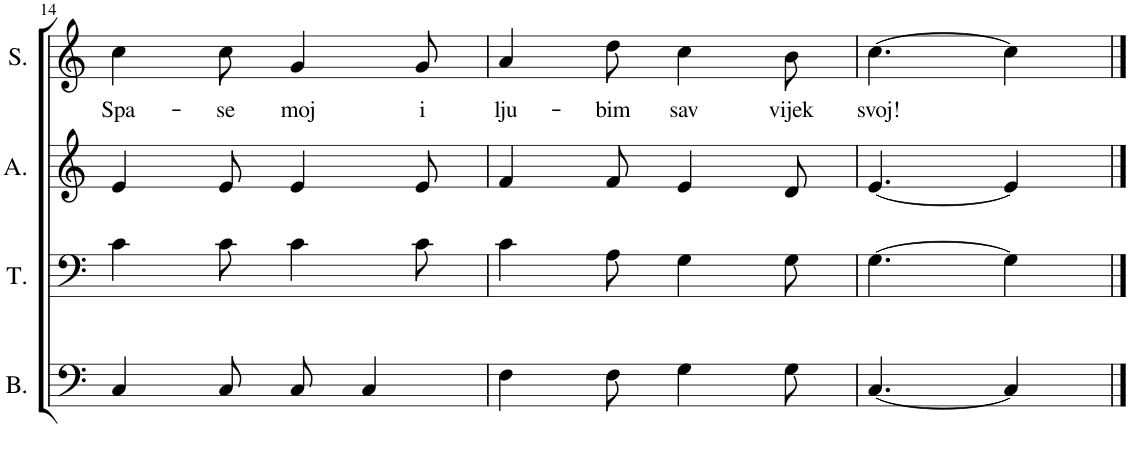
**kern	**kern	**kern	**kern	**text
*part4	*part3	*part2	*part1	*part1
*staff4	*staff3	*staff2	*staff1	*staff1
*I"Bass	*I"Tenor	*I"Alto	*I"Soprano	*
*I'B.	*I'T.	*I'A.	*I'S.	*
!!LO:PB:g=z
*clefF4	*clefF4	*clefG2	*clefG2	*
*k[]	*k[]	*k[]	*k[]	*
*M6/8	*M6/8	*M6/8	*M6/8	*
=14	=14	=14	=14	=14
!	!	!	!	!LO:LY:b
4C/	4c\	4e/	4cc\	Spa-
!	!	!	!	!LO:LY:b
8C/	8c\	8e/	8cc\	-se
!	!	!	!	!LO:LY:b
8C/	4c\	4e/	4g/	moj
4C/	.	.	.	.
!	!	!	!	!LO:LY:b
.	8c\	8e/	8g/	i
=15	=15	=15	=15	=15
!	!	!	!	!LO:LY:b
4F\	4c\	4f/	4a/	lju-
!	!	!	!	!LO:LY:b
8F\	8A\	8f/	8dd\	-bim
!	!	!	!	!LO:LY:b
4G\	4G\	4e/	4cc\	sav
!	!	!	!	!LO:LY:b
8G\	8G\	8d/	8b\	vijek
=16	=16	=16	=16	=16
!	!	!	!	!LO:LY:b
[4.C/	[4.G\	[4.e/	[4.cc\	svoj!
4C/]	4G\]	4e/]	4cc\]	.
==	==	==	==	==
*-	*-	*-	*-	*-
